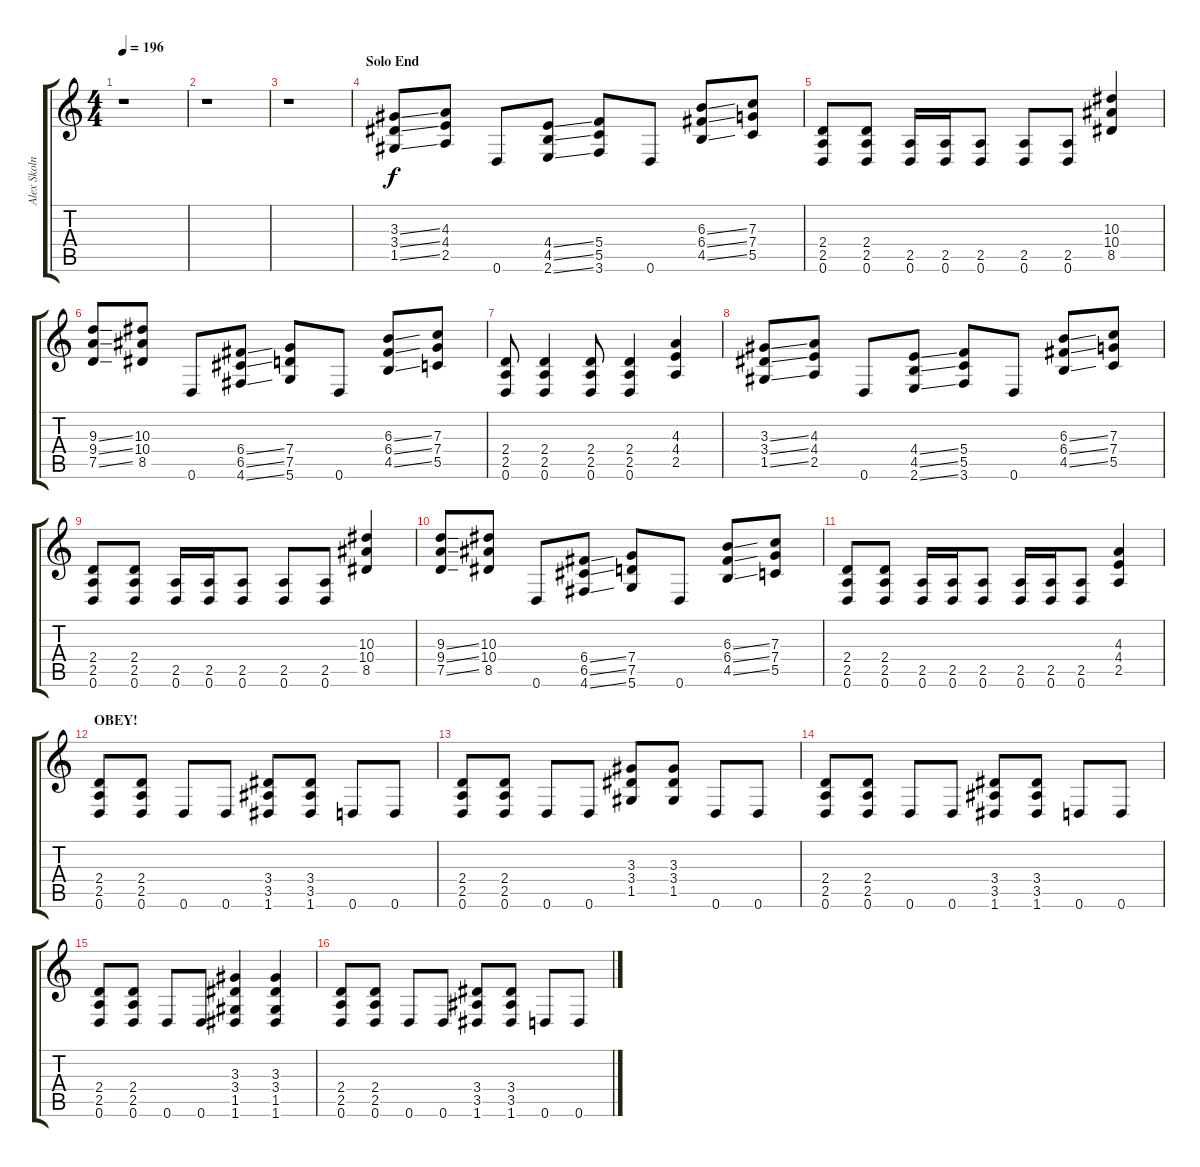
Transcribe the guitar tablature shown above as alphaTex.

\track ("Alex Skolnick - Lead Guitar" "Alex Skoln") {instrument distortionguitar}
\staff {score tabs}
\tuning (D4 A3 F3 C3 G2 D2) {hide}
\ts (4 4)
\tempo 196
\clef g2
\ks c
r.1{dy f} |
r.1 |
r.1 |
\section ("" "Solo End")
(3.3{ss} 3.4{ss} 1.5{ss}).8 (4.3 4.4 2.5).8 0.6.8 (4.4{ss} 4.5{ss} 2.6{ss}).8 (5.4 5.5 3.6).8 0.6.8 (6.3{ss} 6.4{ss} 4.5{ss}).8 (7.3 7.4 5.5).8 |
(2.4 2.5 0.6).8 (2.4 2.5 0.6).8 (2.5 0.6).16 (2.5 0.6).16 (2.5 0.6).8 (2.5 0.6).8 (2.5 0.6).8 (10.3 10.4 8.5).4 |
(9.3{ss} 9.4{ss} 7.5{ss}).8 (10.3 10.4 8.5).8 0.6.8 (6.4{ss} 6.5{ss} 4.6{ss}).8 (7.4 7.5 5.6).8 0.6.8 (6.3{ss} 6.4{ss} 4.5{ss}).8 (7.3 7.4 5.5).8 |
(2.4 2.5 0.6).8 (2.4 2.5 0.6).4 (2.4 2.5 0.6).8 (2.4 2.5 0.6).4 (4.3 4.4 2.5).4 |
(3.3{ss} 3.4{ss} 1.5{ss}).8 (4.3 4.4 2.5).8 0.6.8 (4.4{ss} 4.5{ss} 2.6{ss}).8 (5.4 5.5 3.6).8 0.6.8 (6.3{ss} 6.4{ss} 4.5{ss}).8 (7.3 7.4 5.5).8 |
(2.4 2.5 0.6).8 (2.4 2.5 0.6).8 (2.5 0.6).16 (2.5 0.6).16 (2.5 0.6).8 (2.5 0.6).8 (2.5 0.6).8 (10.3 10.4 8.5).4 |
(9.3{ss} 9.4{ss} 7.5{ss}).8 (10.3 10.4 8.5).8 0.6.8 (6.4{ss} 6.5{ss} 4.6{ss}).8 (7.4 7.5 5.6).8 0.6.8 (6.3{ss} 6.4{ss} 4.5{ss}).8 (7.3 7.4 5.5).8 |
(2.4 2.5 0.6).8 (2.4 2.5 0.6).8 (2.5 0.6).16 (2.5 0.6).16 (2.5 0.6).8 (2.5 0.6).16 (2.5 0.6).16 (2.5 0.6).8 (4.3 4.4 2.5).4 |
\section ("" "OBEY!")
(2.4 2.5 0.6).8 (2.4 2.5 0.6).8 0.6.8 0.6.8 (3.4 3.5 1.6).8 (3.4 3.5 1.6).8 0.6.8 0.6.8 |
(2.4 2.5 0.6).8 (2.4 2.5 0.6).8 0.6.8 0.6.8 (3.3 3.4 1.5).8 (3.3 3.4 1.5).8 0.6.8 0.6.8 |
(2.4 2.5 0.6).8 (2.4 2.5 0.6).8 0.6.8 0.6.8 (3.4 3.5 1.6).8 (3.4 3.5 1.6).8 0.6.8 0.6.8 |
(2.4 2.5 0.6).8 (2.4 2.5 0.6).8 0.6.8 0.6.8 (3.3 3.4 1.5 1.6).4 (3.3 3.4 1.5 1.6).4 |
(2.4 2.5 0.6).8 (2.4 2.5 0.6).8 0.6.8 0.6.8 (3.4 3.5 1.6).8 (3.4 3.5 1.6).8 0.6.8 0.6.8
